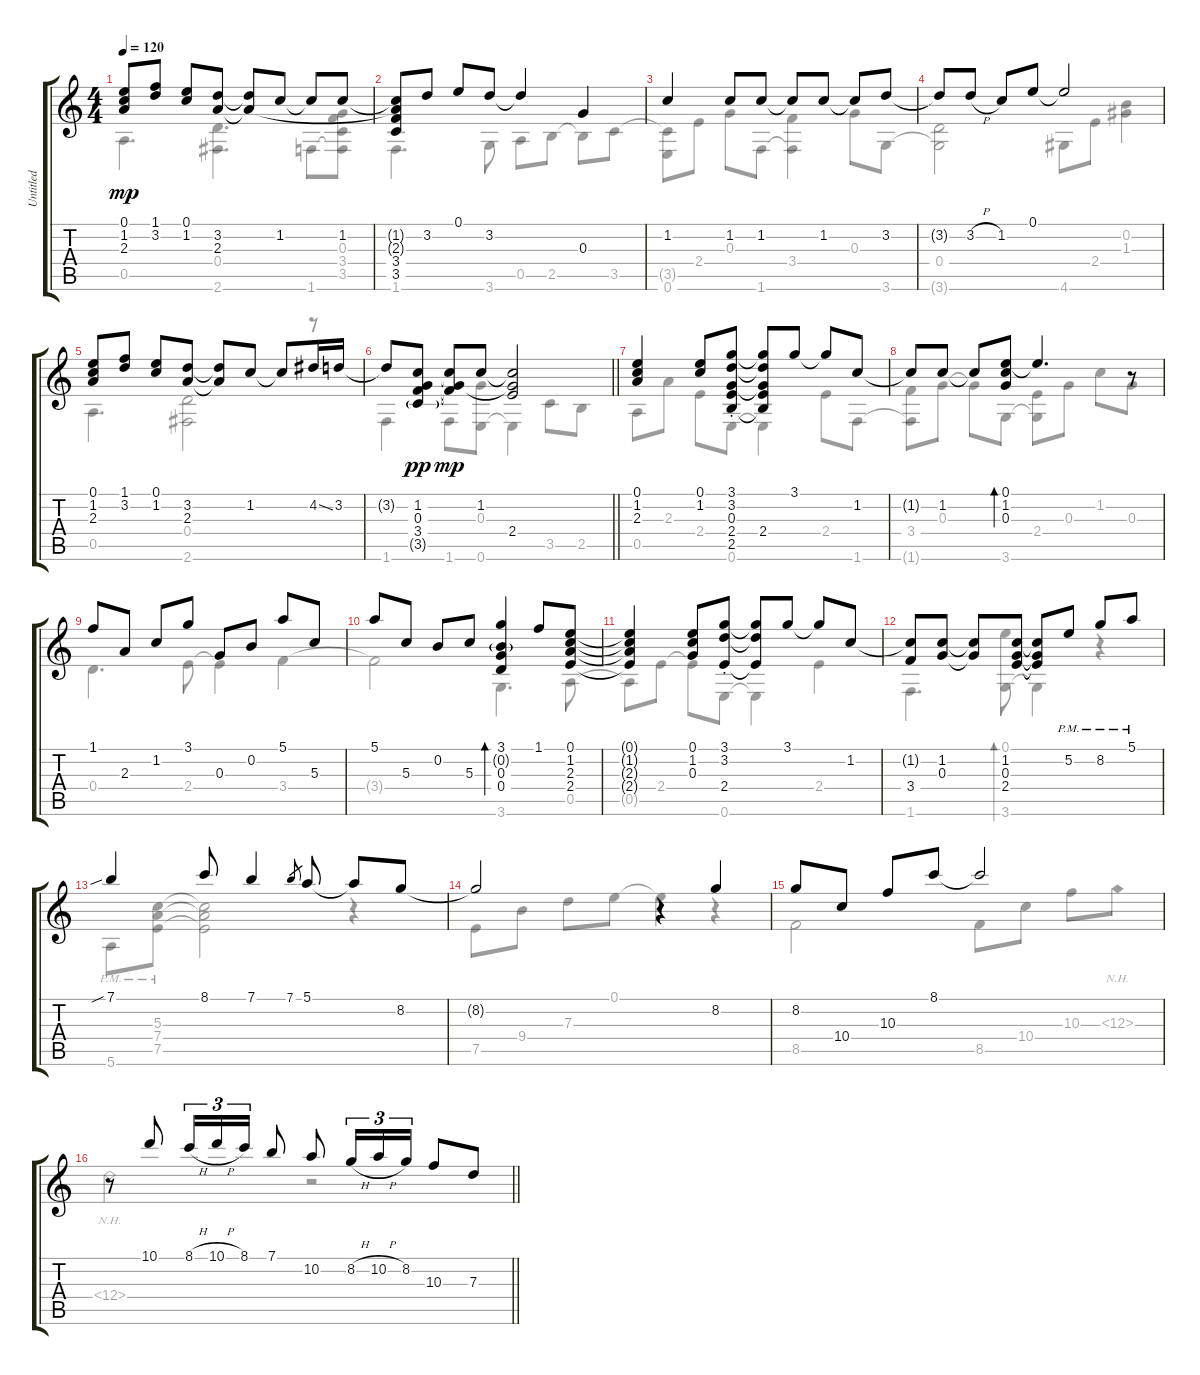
\track ("Untitled" "Untitled") {instrument acousticguitarsteel}
\staff {score tabs}
\tuning (E4 B3 G3 D3 A2 E2) {hide}
\voice
\ts (4 4)
\tempo 120
\clef g2
\ks c
(0.1 1.2 2.3).8{dy mp} (1.1 3.2).8 (0.1 1.2).8 (3.2 2.3).8 (3.2{t} 2.3{t}).8 1.2.8 1.2{t}.8 1.2.8 |
(1.2{t} 2.3{t} 3.4 3.5).8 3.2.8 0.1.8 3.2.8 3.2{t}.4 0.3.4 |
1.2.4 1.2.8 1.2.8 1.2{t}.8 1.2.8 1.2{t}.8 3.2.8 |
3.2{t}.8 3.2{h}.8 1.2.8 0.1.8 0.1{t}.2 |
(0.1 1.2 2.3).8 (1.1 3.2).8 (0.1 1.2).8 (3.2 2.3).8 (3.2{t} 2.3{t}).8 1.2.8 1.2{t}.8 4.2{ss}.16 3.2.16 |
\barLineRight lightlight
3.2{t}.8 (1.2 0.3 3.4 3.5{g}).8{dy pp} (1.2{t} 0.3{t} 3.4{t}).8{dy mp} 1.2.8 (1.2{t} 0.3{t} 2.4).2 |
(0.1 1.2 2.3).4 (0.1 1.2).8 (3.1{st} 3.2{st} 0.3{st} 2.4{st} 2.5{st}).8 (3.1{t} 3.2{t} 0.3{t} 2.4 2.5{t}).8 3.1.8 3.1{t}.8 1.2.8 |
1.2{t}.8 1.2.8 1.2{t}.8 (0.1 1.2 0.3).8{bd 30} 0.1{t}.4{d} r.8 |
1.1.8 2.3.8 1.2.8 3.1.8 0.3.8 0.2.8 5.1.8 5.3.8 |
5.1.8 5.3.8 0.2.8 5.3.8 (3.1 0.2{g} 0.3 0.4).4{bd 30} 1.1.8 (0.1 1.2 2.3 2.4).8 |
(0.1{t} 1.2{t} 2.3{t} 2.4{t}).4 (0.1 1.2 0.3).8 (3.1{st} 3.2{st} 2.4{st}).8 (3.1{t} 3.2{t} 2.4{t}).8 3.1.8 3.1{t}.8 1.2.8 |
(1.2{t} 3.4).8 (1.2 0.3).8 (1.2{t} 0.3{t}).8 (1.2 0.3 2.4).8 (1.2{t} 0.3{t} 2.4{t}).8 5.2{pm}.8 8.2{pm}.8 5.1{pm}.8 |
7.1{sib}.4 8.1.8 7.1.4 7.1.8{gr} 5.1.8 5.1{t}.8 8.2.8 |
8.2{t}.2 r.4 8.2.4 |
8.2.8 10.4.8 10.3.8 8.1.8 8.1{t}.2 |
\barLineRight lightlight
r.8 10.1.8 8.1{h}.16{tu (3 2)} 10.1{h}.16{tu (3 2)} 8.1.16{tu (3 2)} 7.1.8 10.2.8 8.2{h}.16{tu (3 2)} 10.2{h}.16{tu (3 2)} 8.2.16{tu (3 2)} 10.3.8 7.3.8
\voice
\clef g2
\ottava regular
\simile none
\ks c
0.5.4{d dy mp} (0.4 2.6).4{d} 1.6.8 (0.3 3.4 3.5 1.6{t}).8 |
1.6.4{d} 3.6.8 0.5.8 2.5.8 2.5{t}.8 3.5.8 |
(3.5{t} 0.6).8 2.4.8 0.3.8 1.6.8 (3.4 1.6{t}).4 0.3.8 3.6.8 |
(0.4 3.6{t}).2 4.6.8 2.4.8 (0.2 1.3).4 |
0.5.4{d} (0.4 2.6).2 r.8 |
\barLineRight lightlight
1.6.4 1.6.8 (0.3 0.6).8 0.6{t}.4 3.5.8 2.5.8 |
0.5.8 2.3.8 2.4.8 0.6.8 0.6{t}.4 2.4.8 1.6.8 |
(3.4 1.6{t}).8 0.3.8 0.3{t}.8 3.6.8 (2.4 3.6{t}).8 0.3.8 1.2.8 0.3.8 |
0.4.4{d} 2.4.8 2.4{t}.4 3.4.4 |
3.4{t}.2 3.6.4{d} 0.5.8 |
0.5{t}.8 2.4.8 2.4{t}.8 0.6.8 0.6{t}.4 2.4.4 |
1.6.4{d} (0.1 3.6).8{bd 30} 3.6{t}.4 r.4 |
5.6{pm}.8 (5.3{pm} 7.4{pm} 7.5{pm}).8 (5.3{t} 7.4{t} 7.5{t}).2 r.4 |
7.5.8 9.4.8 7.3.8 0.1.8 0.1{t}.4 r.4 |
8.5.2 8.5.8 10.4.8 10.3.8 12.3{nh}.8 |
\barLineRight lightlight
12.4{nh}.2 r.2
